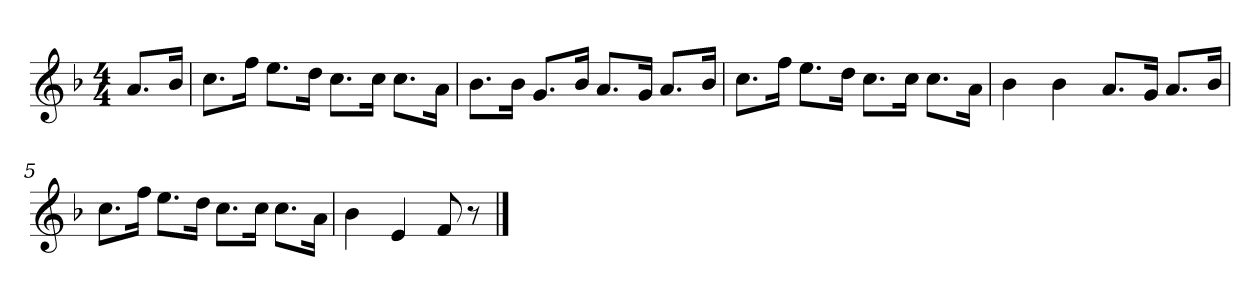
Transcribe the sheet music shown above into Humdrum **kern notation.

**kern
*part1
*staff1
*k[b-]
*M4/4
*MM120
=
8.aL
16b-Jk
=1
8.ccL
16ffJk
8.eeL
16ddJk
8.ccL
16ccJk
8.ccL
16aJk
=2
8.b-L
16b-Jk
8.gL
16b-Jk
8.aL
16gJk
8.aL
16b-Jk
=3
8.ccL
16ffJk
8.eeL
16ddJk
8.ccL
16ccJk
8.ccL
16aJk
=4
4b-
4b-
8.aL
16gJk
8.aL
16b-Jk
=5
8.ccL
16ffJk
8.eeL
16ddJk
8.ccL
16ccJk
8.ccL
16aJk
=6
4b-
4e
8f
8r
==
*-
